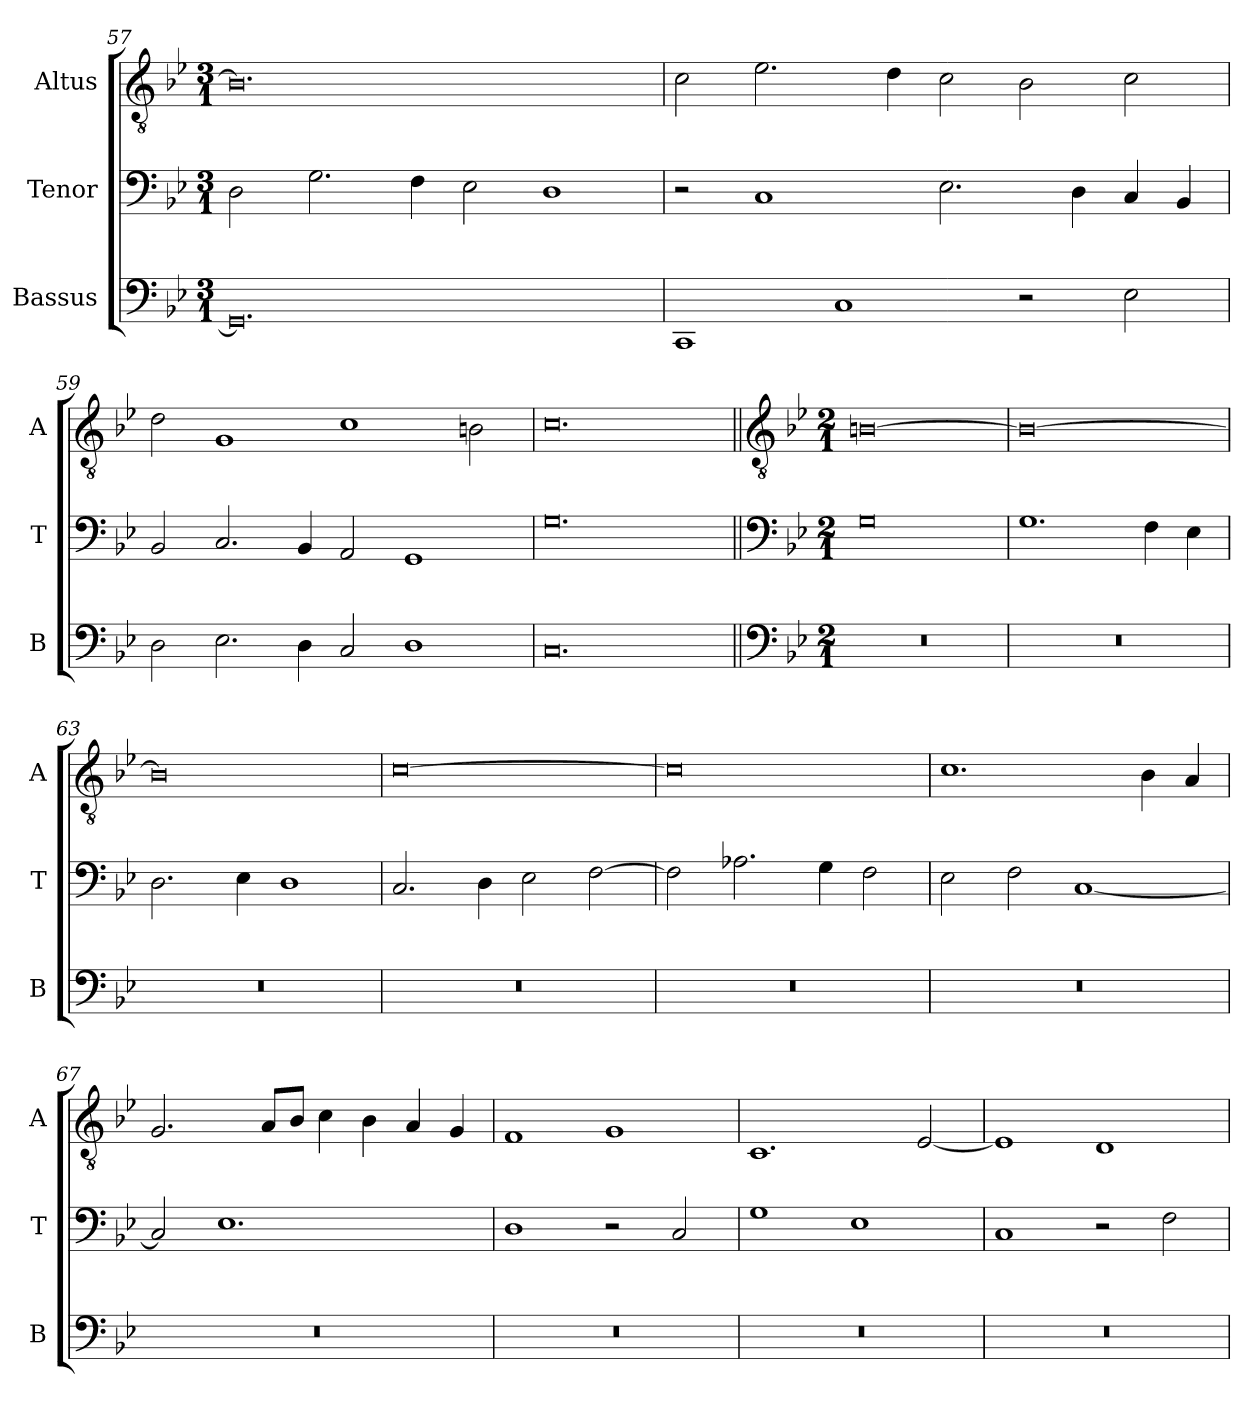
**kern	**kern	**kern
*part3	*part2	*part1
*staff3	*staff2	*staff1
*I"Bassus	*I"Tenor	*I"Altus
*I'B	*I'T	*I'A
*clefF4	*clefF4	*clefGv2
*k[b-e-]	*k[b-e-]	*k[b-e-]
*M3/1	*M3/1	*M3/1
=57	=57	=57
0.GG]	2D\	0.B]
.	2.G\	.
.	4F\	.
.	2E-\	.
.	1D	.
=58	=58	=58
1CC	2r	2c\
.	1C	2.e-\
1C	.	.
.	.	4d\
.	2.E-\	2c\
2r	.	2B-\
.	4D\	.
2E-\	4C/	2c\
.	4BB-/	.
=59	=59	=59
2D\	2BB-/	2d\
2.E-\	2.C/	1G
4D\	4BB-/	.
2C/	2AA/	1c
1D	1GG	.
.	.	2Bn\
=60	=60	=60
0.C	0.G	0.c
!!LO:LB:g=z
=61||	=61||	=61||
*clefF4	*clefF4	*clefGv2
*k[b-e-]	*k[b-e-]	*k[b-e-]
*M2/1	*M2/1	*M2/1
0r	0G	[0Bn
=62	=62	=62
0r	1.G	0B_
.	4F\	.
.	4E-\	.
=63	=63	=63
0r	2.D\	0B]
.	4E-\	.
.	1D	.
=64	=64	=64
0r	2.C/	[0c
.	4D\	.
.	2E-\	.
.	[2F\	.
=65	=65	=65
0r	2F\]	0c]
.	2.A-X\	.
.	4G\	.
.	2F\	.
=66	=66	=66
0r	2E-\	1.c
.	2F\	.
.	[1C	.
.	.	4B-\
.	.	4A/
=67	=67	=67
0r	2C/]	2.G/
.	1.E-	.
.	.	8A/L
.	.	8B-/J
.	.	4c\
.	.	4B-\
.	.	4A/
.	.	4G/
=68	=68	=68
0r	1D	1F
.	2r	1G
.	2C/	.
=69	=69	=69
0r	1G	1.C
.	1E-	.
.	.	[2E-/
=70	=70	=70
0r	1C	1E-]
.	2r	1D
.	2F\	.
=	=	=
*-	*-	*-
